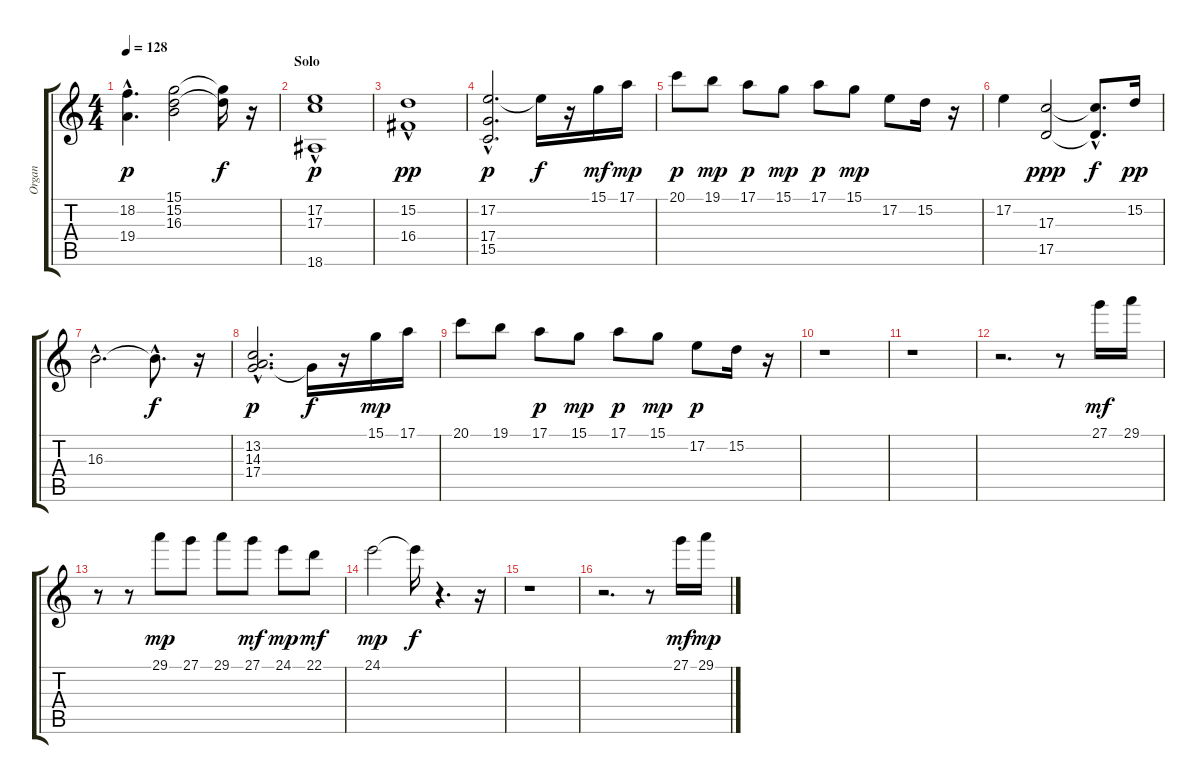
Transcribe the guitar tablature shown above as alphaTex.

\track ("Organ" "Organ") {instrument rockorgan}
\staff {score tabs}
\tuning (E4 B3 G3 D3 A2 E2) {hide}
\ts (4 4)
\tempo 128
\clef g2
\ks c
(18.2{hac} 19.4).4{d dy p} (15.1 15.2 16.3).2 (15.1{t} 15.2{t}).16{dy f} r.16 |
\section ("" "Solo")
(17.2 17.3{hac} 18.6).1{dy p} |
(15.2 16.4{hac}).1{dy pp} |
(17.2{hac} 17.4{hac} 15.5).2{d dy p} 17.2{t}.16{dy f} r.16 15.1.16{dy mf} 17.1.16{dy mp} |
20.1.8{dy p} 19.1.8{dy mp} 17.1.8{dy p} 15.1.8{dy mp} 17.1.8{dy p} 15.1.8{dy mp} 17.2.8 15.2.16 r.16 |
17.2.4 (17.3 17.5).2{dy ppp} (17.3{hac t} 17.5{t}).8{d dy f} 15.2.16{dy pp} |
16.3{hac}.2{d} 16.3{hac t}.8{d dy f} r.16 |
(13.2{hac} 14.3{hac} 17.4{hac}).2{d dy p} 17.4{t}.16{dy f} r.16 15.1.16{dy mp} 17.1.16 |
20.1.8 19.1.8 17.1.8{dy p} 15.1.8{dy mp} 17.1.8{dy p} 15.1.8{dy mp} 17.2.8{dy p} 15.2.16 r.16 |
r.1 |
r.1 |
r.2{d} r.8 27.1.16{dy mf} 29.1.16 |
r.8 r.8 29.1.8{dy mp} 27.1.8 29.1.8 27.1.8{dy mf} 24.1.8{dy mp} 22.1.8{dy mf} |
24.1.2{dy mp} 24.1{t}.16{dy f} r.4{d} r.16 |
r.1 |
r.2{d} r.8 27.1.16{dy mf} 29.1.16{dy mp}
